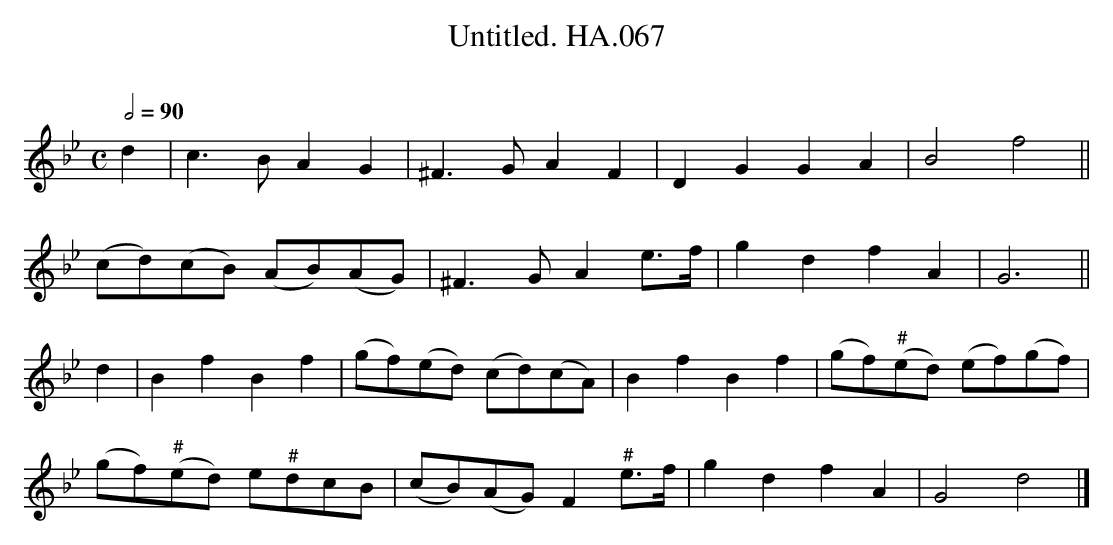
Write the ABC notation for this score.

X:1
T:Untitled. HA.067
M:C
L:1/8
Q:1/2=90
O:
K:Bb
d2|c3B A2G2|^F3G A2F2|D2G2G2A2|B4f4||
(cd)(cB) (AB)(AG)|^F3G A2e>f|g2d2 f2A2|G6||
d2|B2f2 B2f2|(gf)(ed) (cd)(cA)|B2f2 B2f2|(gf)"^#"(ed) (ef)(gf)|
(gf)"^#"(ed) e"^#"dcB|(cB)(AG) F2"^#"e>f|g2d2 f2A2|G4 d4|]
